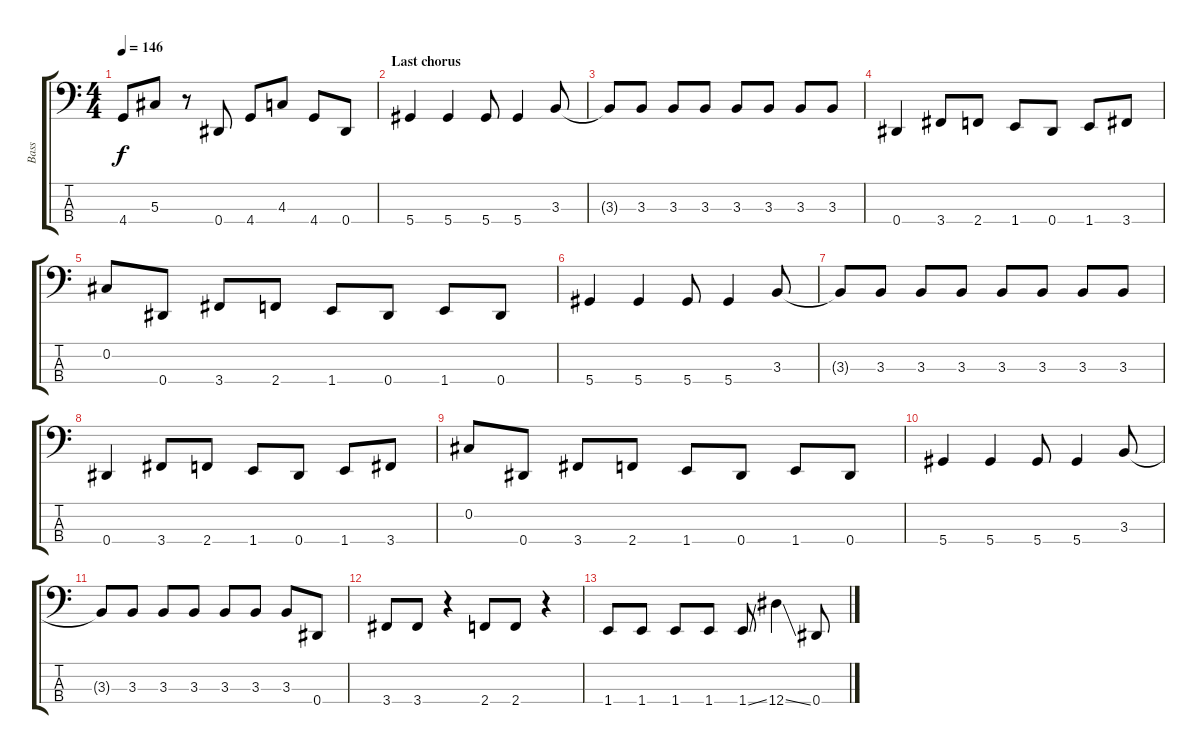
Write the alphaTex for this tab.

\track ("Bass" "Bass") {instrument electricbasspick}
\staff {score tabs}
\tuning (Gb2 Db2 Ab1 Eb1) {hide}
\ts (4 4)
\tempo 146
\clef f4
\ks c
4.4.8{dy f} 5.3.8 r.8 0.4.8 4.4.8 4.3.8 4.4.8 0.4.8 |
\section ("" "Last chorus")
5.4.4 5.4.4 5.4.8 5.4.4 3.3.8 |
3.3{t}.8 3.3.8 3.3.8 3.3.8 3.3.8 3.3.8 3.3.8 3.3.8 |
0.4.4 3.4.8 2.4.8 1.4.8 0.4.8 1.4.8 3.4.8 |
0.2.8 0.4.8 3.4.8 2.4.8 1.4.8 0.4.8 1.4.8 0.4.8 |
5.4.4 5.4.4 5.4.8 5.4.4 3.3.8 |
3.3{t}.8 3.3.8 3.3.8 3.3.8 3.3.8 3.3.8 3.3.8 3.3.8 |
0.4.4 3.4.8 2.4.8 1.4.8 0.4.8 1.4.8 3.4.8 |
0.2.8 0.4.8 3.4.8 2.4.8 1.4.8 0.4.8 1.4.8 0.4.8 |
5.4.4 5.4.4 5.4.8 5.4.4 3.3.8 |
3.3{t}.8 3.3.8 3.3.8 3.3.8 3.3.8 3.3.8 3.3.8 0.4.8 |
3.4.8 3.4.8 r.4 2.4.8 2.4.8 r.4 |
1.4.8 1.4.8 1.4.8 1.4.8 1.4{ss}.8 12.4{ss}.4 0.4.8
